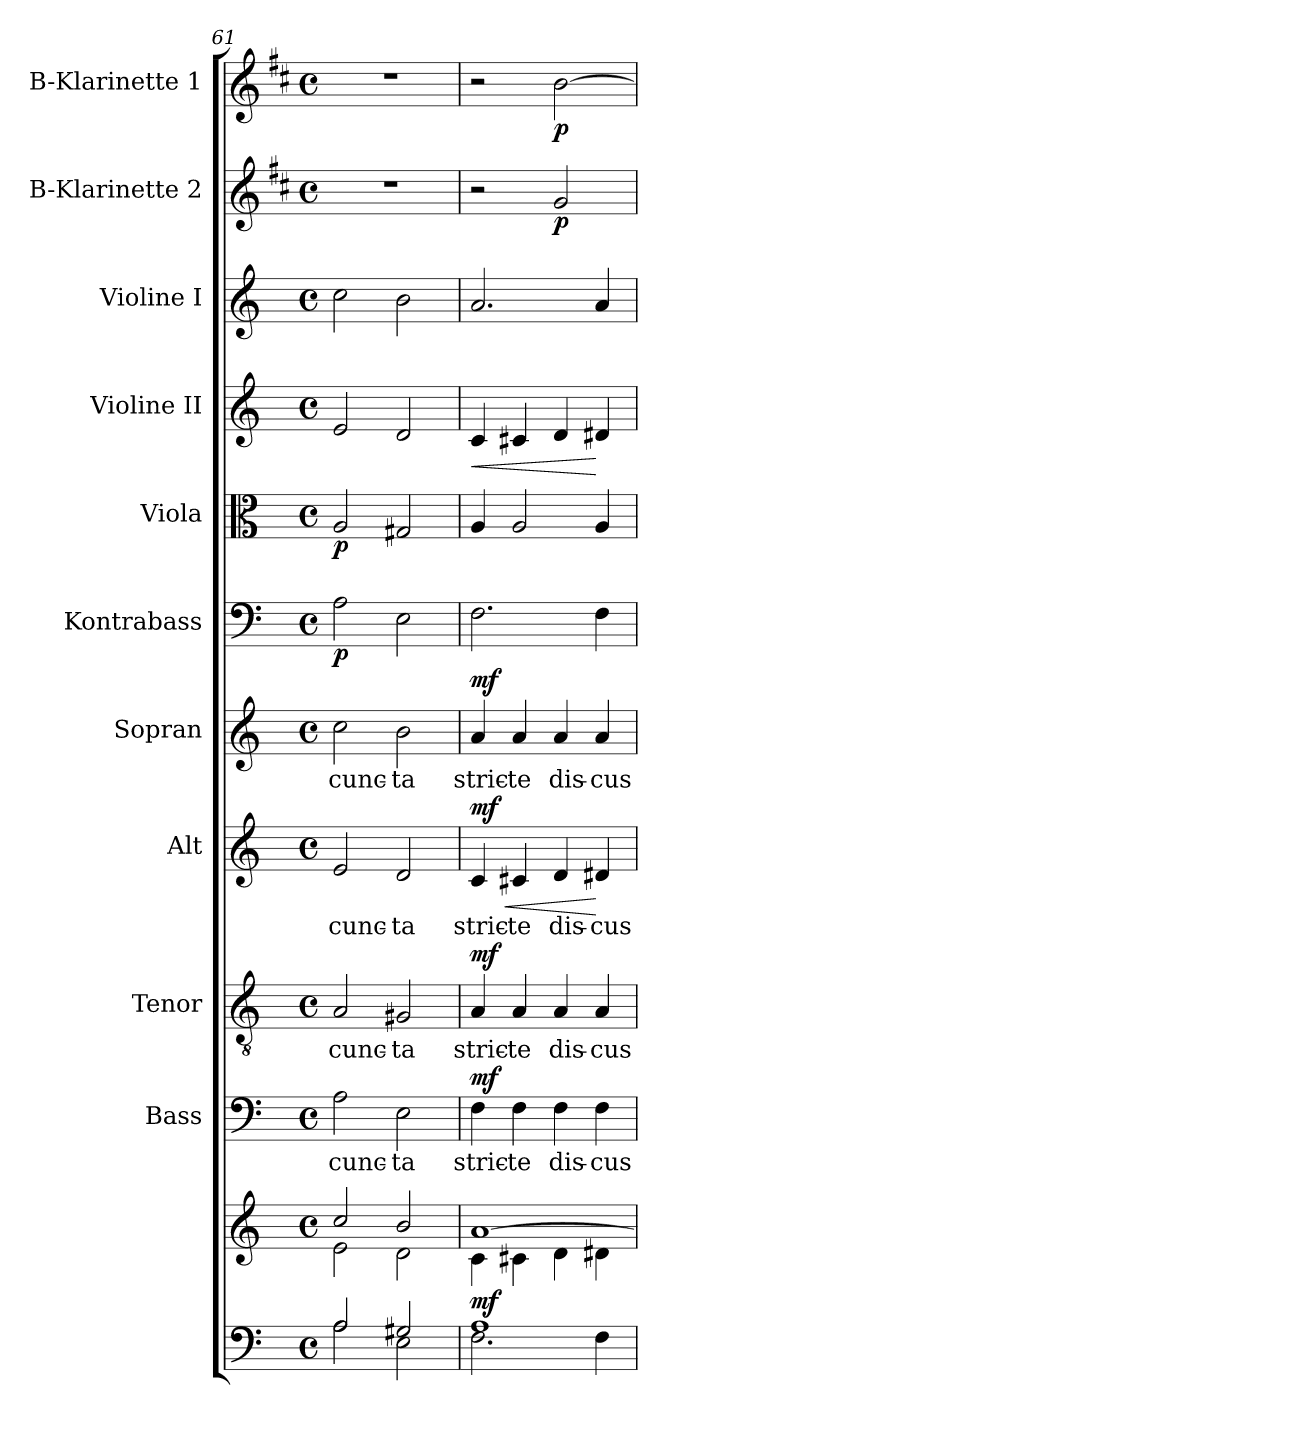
**kern	**kern	**dynam	**kern	**text	**dynam	**kern	**text	**dynam	**kern	**text	**dynam	**kern	**text	**dynam	**kern	**dynam	**kern	**dynam	**kern	**dynam	**kern	**kern	**dynam	**kern	**dynam
*part11	*part11	*part11	*part10	*part10	*part10	*part9	*part9	*part9	*part8	*part8	*part8	*part7	*part7	*part7	*part6	*part6	*part5	*part5	*part4	*part4	*part3	*part2	*part2	*part1	*part1
*staff12	*staff11	*staff11/12	*staff10	*staff10	*staff10	*staff9	*staff9	*staff9	*staff8	*staff8	*staff8	*staff7	*staff7	*staff7	*staff6	*staff6	*staff5	*staff5	*staff4	*staff4	*staff3	*staff2	*staff2	*staff1	*staff1
*	*	*	*I"Bass	*	*	*I"Tenor	*	*	*I"Alt	*	*	*I"Sopran	*	*	*I"Kontrabass	*	*I"Viola	*	*I"Violine II	*	*I"Violine I	*I"B-Klarinette 2	*	*I"B-Klarinette 1	*
*	*	*	*I'B.	*	*	*I'T.	*	*	*I'A.	*	*	*I'S.	*	*	*I'Kb.	*	*I'Vla.	*	*I'Vl. II	*	*I'Vl. I	*I'B Kl. 2	*	*I'B Kl. 1	*
!!LO:PB:g=z
*clefF4	*clefG2	*	*clefF4	*	*	*clefGv2	*	*	*clefG2	*	*	*clefG2	*	*	*clefF4	*	*clefC3	*	*clefG2	*	*clefG2	*clefG2	*	*clefG2	*
*	*	*	*	*	*	*	*	*	*	*	*	*	*	*	*ITrd7c12	*	*	*	*	*	*	*ITrd1c2	*	*ITrd1c2	*
*k[]	*k[]	*	*k[]	*	*	*k[]	*	*	*k[]	*	*	*k[]	*	*	*k[]	*	*k[]	*	*k[]	*	*k[]	*k[]	*	*k[]	*
*C:	*C:	*	*C:	*	*	*C:	*	*	*C:	*	*	*C:	*	*	*C:	*	*C:	*	*C:	*	*C:	*C:	*	*C:	*
*M4/4	*M4/4	*	*M4/4	*	*	*M4/4	*	*	*M4/4	*	*	*M4/4	*	*	*M4/4	*	*M4/4	*	*M4/4	*	*M4/4	*M4/4	*	*M4/4	*
*met(c)	*met(c)	*	*met(c)	*	*	*met(c)	*	*	*met(c)	*	*	*met(c)	*	*	*met(c)	*	*met(c)	*	*met(c)	*	*met(c)	*met(c)	*	*met(c)	*
=61	=61	=61	=61	=61	=61	=61	=61	=61	=61	=61	=61	=61	=61	=61	=61	=61	=61	=61	=61	=61	=61	=61	=61	=61	=61
*^	*^	*	*	*	*	*	*	*	*	*	*	*	*	*	*	*	*	*	*	*	*	*	*	*	*
!	!	!	!	!	!	!LO:LY:b	!	!	!LO:LY:b	!	!	!LO:LY:b	!	!	!LO:LY:b	!	!	!LO:DY:b	!	!LO:DY:b	!	!	!	!	!	!	!
2A/	2A\	2cc/	2e\	.	2A\	cunc-	.	2A/	cunc-	.	2e/	cunc-	.	2cc\	cunc-	.	2AA\	p	2A/	p	2e/	.	2cc\	1r	.	1r	.
!	!	!	!	!	!	!LO:LY:b	!	!	!LO:LY:b	!	!	!LO:LY:b	!	!	!LO:LY:b	!	!	!	!	!	!	!	!	!	!	!	!
2G#X/	2E\	2b/	2d\	.	2E\	-ta	.	2G#X/	-ta	.	2d/	-ta	.	2b\	-ta	.	2EE\	.	2G#X/	.	2d/	.	2b\	.	.	.	.
=62	=62	=62	=62	=62	=62	=62	=62	=62	=62	=62	=62	=62	=62	=62	=62	=62	=62	=62	=62	=62	=62	=62	=62	=62	=62	=62	=62
!	!	!	!	!LO:DY:b	!	!LO:LY:b	!LO:DY:a	!	!LO:LY:b	!LO:DY:a	!	!LO:LY:b	!LO:HP:b	!	!LO:LY:b	!	!	!	!	!	!	!LO:HP:b	!	!	!	!	!
!	!	!	!	!	!	!	!	!	!	!	!	!	!LO:DY:n=1:a	!	!	!LO:DY:a	!	!	!	!	!	!	!	!	!	!	!
1A	2.F\	[>1a	4c\	mf	4F\	stric-	mf	4A/	stric-	mf	4c/	stric-	< mf	4a/	stric-	mf	2.FF\	.	4A/	.	4c/	<	2.a/	2r	.	2r	.
!	!	!	!	!	!	!LO:LY:b	!	!	!LO:LY:b	!	!	!LO:LY:b	!	!	!LO:LY:b	!	!	!	!	!	!	!	!	!	!	!	!
.	.	.	4c#X\	.	4F\	-te	.	4A/	-te	.	4c#X/	-te	.	4a/	-te	.	.	.	2A/	.	4c#X/	.	.	.	.	.	.
!	!	!	!	!	!	!LO:LY:b	!	!	!LO:LY:b	!	!	!LO:LY:b	!	!	!LO:LY:b	!	!	!	!	!	!	!	!	!	!LO:DY:b	!	!LO:DY:b
.	.	.	4d\	.	4F\	dis-	.	4A/	dis-	.	4d/	dis-	.	4a/	dis-	.	.	.	.	.	4d/	.	.	2f/	p	[2a\	p
!	!	!	!	!	!	!LO:LY:b	!	!	!LO:LY:b	!	!	!LO:LY:b	!	!	!LO:LY:b	!	!	!	!	!	!	!	!	!	!	!	!
.	4F\	.	4d#X\	.	4F\	-cus-	.	4A/	-cus-	.	4d#X/	-cus-	[	4a/	-cus-	.	4FF\	.	4A/	.	4d#X/	[	4a/	.	.	.	.
*v	*v	*	*	*	*	*	*	*	*	*	*	*	*	*	*	*	*	*	*	*	*	*	*	*	*	*	*
*	*v	*v	*	*	*	*	*	*	*	*	*	*	*	*	*	*	*	*	*	*	*	*	*	*	*	*
=	=	=	=	=	=	=	=	=	=	=	=	=	=	=	=	=	=	=	=	=	=	=	=	=	=
*-	*-	*-	*-	*-	*-	*-	*-	*-	*-	*-	*-	*-	*-	*-	*-	*-	*-	*-	*-	*-	*-	*-	*-	*-	*-
